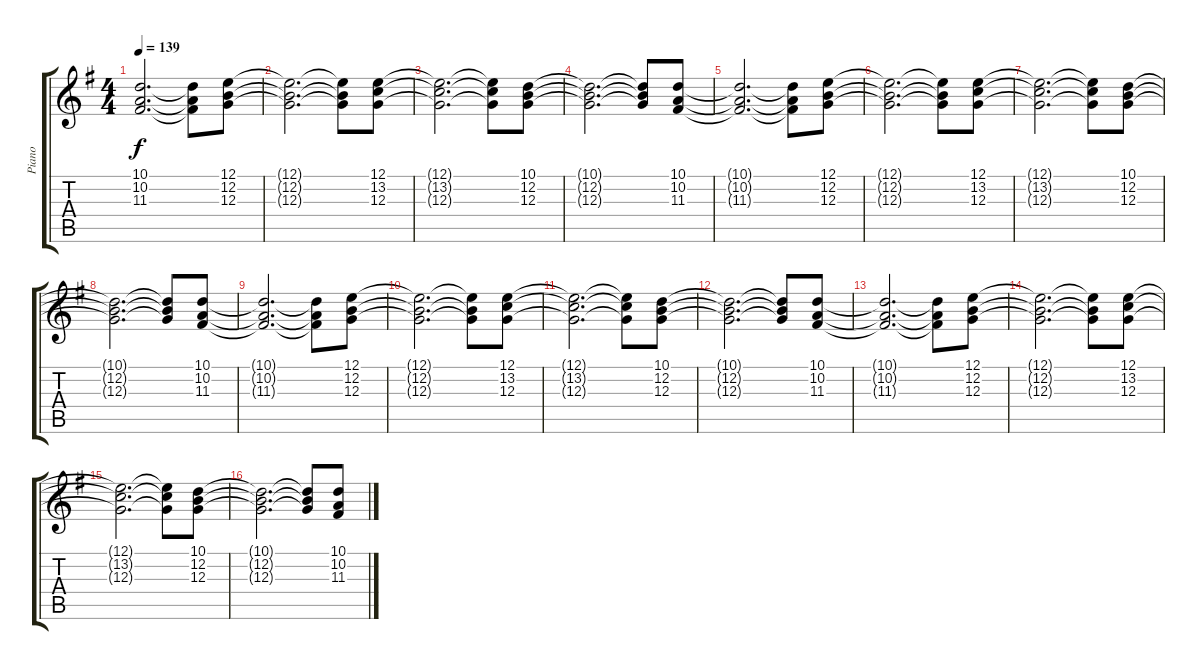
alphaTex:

\track ("Piano" "Piano") {instrument electricpiano2}
\staff {score tabs}
\tuning (E4 B3 G3 D3 A2 E2) {hide}
\ts (4 4)
\tempo 139
\clef g2
\ks g
(10.1{t} 10.2{t} 11.3{t}).2{d dy f} (10.1{t} 10.2{t} 11.3{t}).8 (12.1 12.2 12.3).8 |
(12.1{t} 12.2{t} 12.3{t}).2{d} (12.1{t} 12.2{t} 12.3{t}).8 (12.1 13.2 12.3).8 |
(12.1{t} 13.2{t} 12.3{t}).2{d} (12.1{t} 13.2{t} 12.3{t}).8 (10.1 12.2 12.3).8 |
(10.1{t} 12.2{t} 12.3{t}).2{d} (10.1{t} 12.2{t} 12.3{t}).8 (10.1 10.2 11.3).8 |
(10.1{t} 10.2{t} 11.3{t}).2{d} (10.1{t} 10.2{t} 11.3{t}).8 (12.1 12.2 12.3).8 |
(12.1{t} 12.2{t} 12.3{t}).2{d} (12.1{t} 12.2{t} 12.3{t}).8 (12.1 13.2 12.3).8 |
(12.1{t} 13.2{t} 12.3{t}).2{d} (12.1{t} 13.2{t} 12.3{t}).8 (10.1 12.2 12.3).8 |
(10.1{t} 12.2{t} 12.3{t}).2{d} (10.1{t} 12.2{t} 12.3{t}).8 (10.1 10.2 11.3).8 |
(10.1{t} 10.2{t} 11.3{t}).2{d} (10.1{t} 10.2{t} 11.3{t}).8 (12.1 12.2 12.3).8 |
(12.1{t} 12.2{t} 12.3{t}).2{d} (12.1{t} 12.2{t} 12.3{t}).8 (12.1 13.2 12.3).8 |
(12.1{t} 13.2{t} 12.3{t}).2{d} (12.1{t} 13.2{t} 12.3{t}).8 (10.1 12.2 12.3).8 |
(10.1{t} 12.2{t} 12.3{t}).2{d} (10.1{t} 12.2{t} 12.3{t}).8 (10.1 10.2 11.3).8 |
(10.1{t} 10.2{t} 11.3{t}).2{d} (10.1{t} 10.2{t} 11.3{t}).8 (12.1 12.2 12.3).8 |
(12.1{t} 12.2{t} 12.3{t}).2{d} (12.1{t} 12.2{t} 12.3{t}).8 (12.1 13.2 12.3).8 |
(12.1{t} 13.2{t} 12.3{t}).2{d} (12.1{t} 13.2{t} 12.3{t}).8 (10.1 12.2 12.3).8{volume 11} |
(10.1{t} 12.2{t} 12.3{t}).2{d} (10.1{t} 12.2{t} 12.3{t}).8 (10.1 10.2 11.3).8{volume 10}
